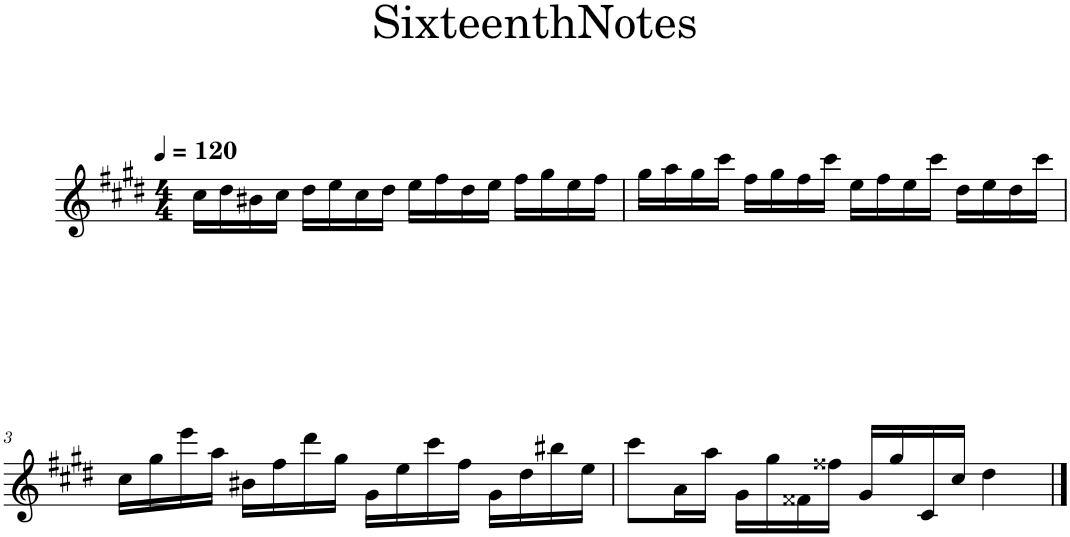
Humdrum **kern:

**kern
*part1
*staff1
*I"Piano
*I'Pno.
*clefG2
*k[f#c#g#d#]
*M4/4
*MM120
=1
16cc#\LL
16dd#\
16b#X\
16cc#\JJ
16dd#\LL
16ee\
16cc#\
16dd#\JJ
16ee\LL
16ff#\
16dd#\
16ee\JJ
16ff#\LL
16gg#\
16ee\
16ff#\JJ
=2
16gg#\LL
16aa\
16gg#\
16ccc#\JJ
16ff#\LL
16gg#\
16ff#\
16ccc#\JJ
16ee\LL
16ff#\
16ee\
16ccc#\JJ
16dd#\LL
16ee\
16dd#\
16ccc#\JJ
!!LO:LB:g=z
=3
16cc#\LL
16gg#\
16eee\
16aa\JJ
16b#X\LL
16ff#\
16ddd#\
16gg#\JJ
16g#\LL
16ee\
16ccc#\
16ff#\JJ
16g#\LL
16dd#\
16bb#X\
16ee\JJ
=4
8ccc#\L
16a\L
16aa\JJ
16g#\LL
16gg#\
16f##X\
16ff##X\JJ
16g#/LL
16gg#/
16c#/
16cc#/JJ
4dd#\
==
*-
